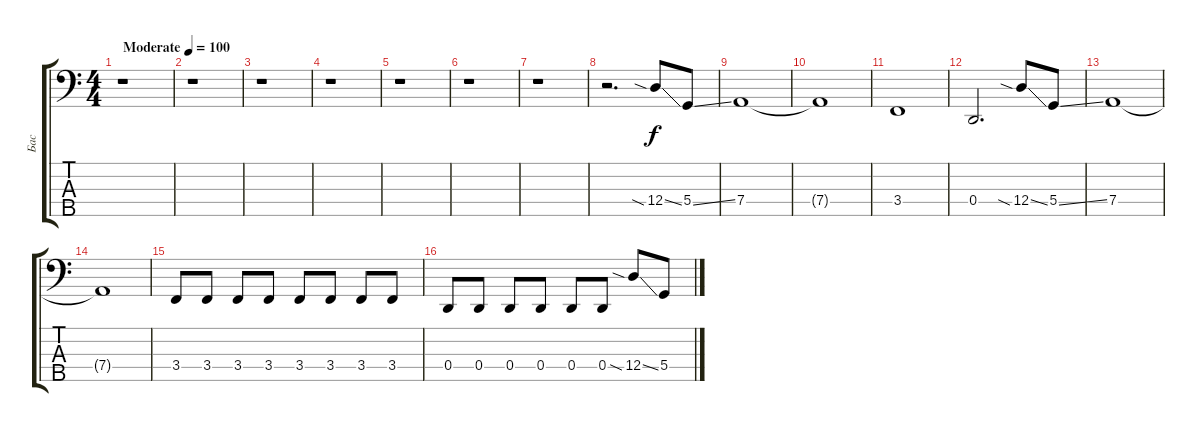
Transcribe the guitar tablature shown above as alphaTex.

\track ("Бас" "Бас") {instrument electricbassfinger}
\staff {score tabs}
\tuning (F2 C2 G1 D1 A0) {hide}
\ts (4 4)
\tempo (100 "Moderate")
\clef f4
\ks c
r.1{dy f instrument electricbassfinger} |
r.1 |
r.1 |
r.1 |
r.1 |
r.1 |
r.1 |
r.2{d} 12.4{sia ss}.8 5.4{ss}.8 |
7.4.1 |
7.4{t}.1 |
3.4.1 |
0.4.2{d} 12.4{sia ss}.8 5.4{ss}.8 |
7.4.1 |
7.4{t}.1 |
3.4.8 3.4.8 3.4.8 3.4.8 3.4.8 3.4.8 3.4.8 3.4.8 |
0.4.8 0.4.8 0.4.8 0.4.8 0.4.8 0.4.8 12.4{sia ss}.8 5.4{ss}.8
